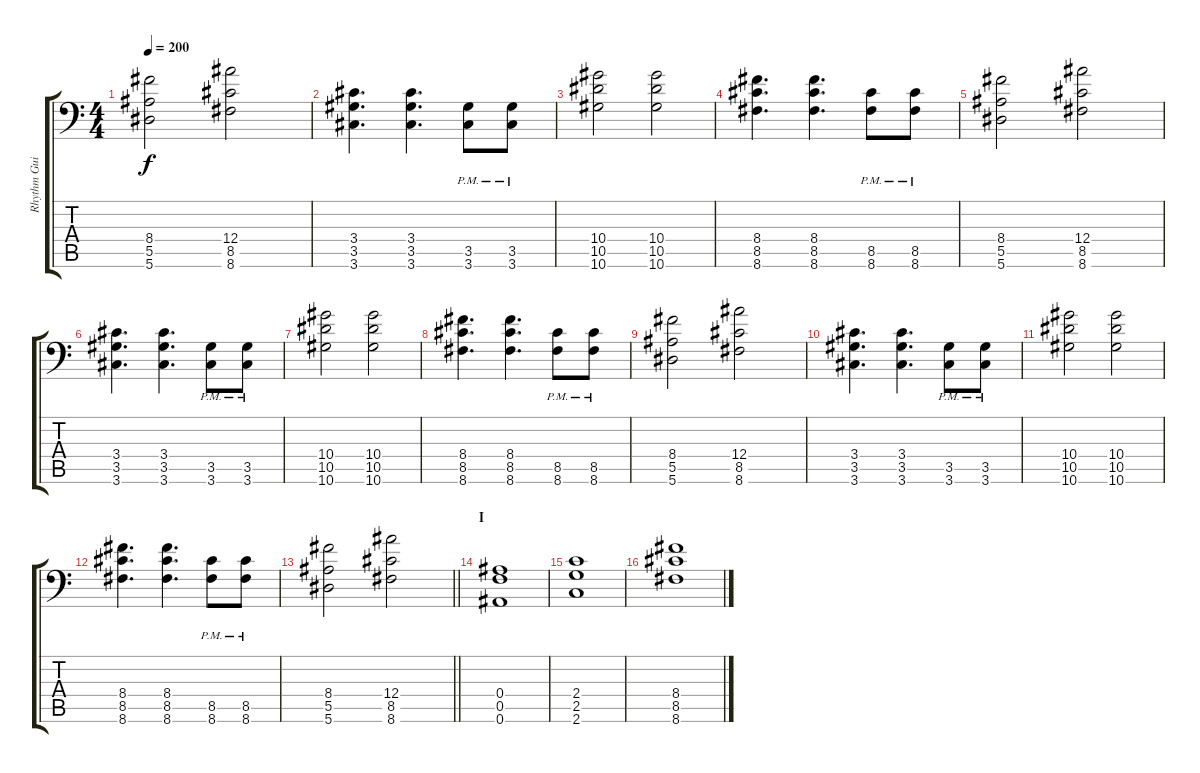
\track ("Rhythm Guitar: Chris Di Carlo" "Rhythm Gui") {instrument distortionguitar}
\staff {score tabs}
\tuning (C4 G3 Eb3 Bb2 F2 Bb1) {hide}
\ts (4 4)
\tempo 200
\clef f4
\ks c
(8.4 5.5 5.6).2{dy f} (12.4 8.5 8.6).2 |
(3.4 3.5 3.6).4{d} (3.4 3.5 3.6).4{d} (3.5{pm} 3.6{pm}).8 (3.5{pm} 3.6{pm}).8 |
(10.4 10.5 10.6).2 (10.4 10.5 10.6).2 |
(8.4 8.5 8.6).4{d} (8.4 8.5 8.6).4{d} (8.5{pm} 8.6{pm}).8 (8.5{pm} 8.6{pm}).8 |
(8.4 5.5 5.6).2 (12.4 8.5 8.6).2 |
(3.4 3.5 3.6).4{d} (3.4 3.5 3.6).4{d} (3.5{pm} 3.6{pm}).8 (3.5{pm} 3.6{pm}).8 |
(10.4 10.5 10.6).2 (10.4 10.5 10.6).2 |
(8.4 8.5 8.6).4{d} (8.4 8.5 8.6).4{d} (8.5{pm} 8.6{pm}).8 (8.5{pm} 8.6{pm}).8 |
(8.4 5.5 5.6).2 (12.4 8.5 8.6).2 |
(3.4 3.5 3.6).4{d} (3.4 3.5 3.6).4{d} (3.5{pm} 3.6{pm}).8 (3.5{pm} 3.6{pm}).8 |
(10.4 10.5 10.6).2 (10.4 10.5 10.6).2 |
(8.4 8.5 8.6).4{d} (8.4 8.5 8.6).4{d} (8.5{pm} 8.6{pm}).8 (8.5{pm} 8.6{pm}).8 |
\barLineRight lightlight
(8.4 5.5 5.6).2 (12.4 8.5 8.6).2 |
\section ("" "I")
(0.4 0.5 0.6).1 |
(2.4 2.5 2.6).1 |
(8.4 8.5 8.6).1
